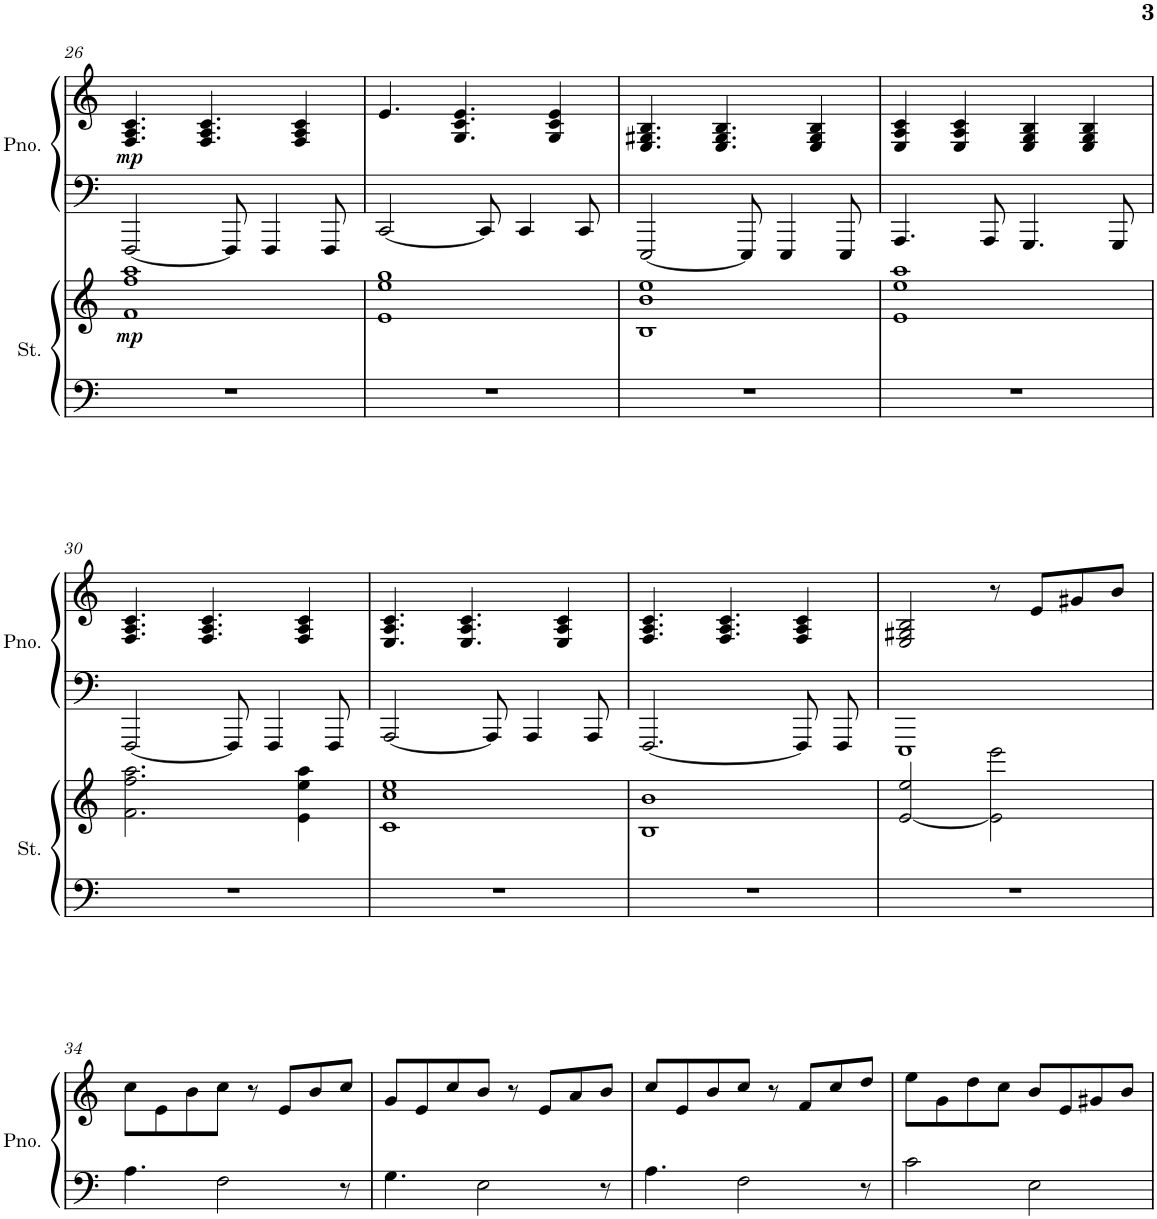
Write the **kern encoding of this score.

**kern	**dynam	**kern	**kern	**dynam
*part2	*part2	*part1	*part1	*part1
*staff3	*staff3	*staff2	*staff1	*staff1/2
*I"Strings	*	*I"Piano	*	*
*I'St.	*	*I'Pno.	*	*
!!LO:PB:g=z
*clefG2	*	*clefF4	*clefG2	*
*k[]	*	*k[]	*k[]	*
*M4/4	*	*M4/4	*M4/4	*
=26	=26	=26	=26	=26
!	!LO:DY:b	!	!	!LO:DY:b
1f 1ff 1aa	mp	[2FFF/	4.F/ 4.A/ 4.c/	mp
.	.	.	4.F/ 4.A/ 4.c/	.
.	.	8FFF/]	.	.
.	.	4FFF/	.	.
.	.	.	4F/ 4A/ 4c/	.
.	.	8FFF/	.	.
=27	=27	=27	=27	=27
1e 1ee 1gg	.	[2CC/	4.e/	.
.	.	.	4.G/ 4.c/ 4.e/	.
.	.	8CC/]	.	.
.	.	4CC/	.	.
.	.	.	4G/ 4c/ 4e/	.
.	.	8CC/	.	.
=28	=28	=28	=28	=28
1B 1b 1ee	.	[2EEE/	4.E/ 4.G#X/ 4.B/	.
.	.	.	4.E/ 4.G#/ 4.B/	.
.	.	8EEE/]	.	.
.	.	4EEE/	.	.
.	.	.	4E/ 4G#/ 4B/	.
.	.	8EEE/	.	.
=29	=29	=29	=29	=29
1e 1ee 1aa	.	4.AAA/	4E/ 4A/ 4c/	.
.	.	.	4E/ 4A/ 4c/	.
.	.	8AAA/	.	.
.	.	4.GGG/	4E/ 4G/ 4B/	.
.	.	.	4E/ 4G/ 4B/	.
.	.	8GGG/	.	.
!!LO:LB:g=z
=30	=30	=30	=30	=30
2.f\ 2.ff\ 2.aa\	.	[2FFF/	4.F/ 4.A/ 4.c/	.
.	.	.	4.F/ 4.A/ 4.c/	.
.	.	8FFF/]	.	.
.	.	4FFF/	.	.
4e\ 4ee\ 4aa\	.	.	4F/ 4A/ 4c/	.
.	.	8FFF/	.	.
=31	=31	=31	=31	=31
1c 1cc 1ee	.	[2AAA/	4.E/ 4.A/ 4.c/	.
.	.	.	4.E/ 4.A/ 4.c/	.
.	.	8AAA/]	.	.
.	.	4AAA/	.	.
.	.	.	4E/ 4A/ 4c/	.
.	.	8AAA/	.	.
=32	=32	=32	=32	=32
1B 1b	.	[2.FFF/	4.F/ 4.A/ 4.c/	.
.	.	.	4.F/ 4.A/ 4.c/	.
.	.	8FFF/L]	4F/ 4A/ 4c/	.
.	.	8FFF/J	.	.
=33	=33	=33	=33	=33
[2e/ 2ee/	.	1EEE	2E/ 2G#X/ 2B/	.
2e\] 2eee\	.	.	8r	.
.	.	.	8e/L	.
.	.	.	8g#X/	.
.	.	.	8b/J	.
!!LO:LB:g=z
=34	=34	=34	=34	=34
1r	.	4.A\	8cc\L	.
.	.	.	8e\	.
.	.	.	8b\	.
.	.	2F\	8cc\J	.
.	.	.	8r	.
.	.	.	8e/L	.
.	.	.	8b/	.
.	.	8r	8cc/J	.
=35	=35	=35	=35	=35
1r	.	4.G\	8g/L	.
.	.	.	8e/	.
.	.	.	8cc/	.
.	.	2E\	8b/J	.
.	.	.	8r	.
.	.	.	8e/L	.
.	.	.	8a/	.
.	.	8r	8b/J	.
=36	=36	=36	=36	=36
1r	.	4.A\	8cc/L	.
.	.	.	8e/	.
.	.	.	8b/	.
.	.	2F\	8cc/J	.
.	.	.	8r	.
.	.	.	8f/L	.
.	.	.	8cc/	.
.	.	8r	8dd/J	.
=37	=37	=37	=37	=37
1r	.	2c\	8ee\L	.
.	.	.	8g\	.
.	.	.	8dd\	.
.	.	.	8cc\J	.
.	.	2E\	8b/L	.
.	.	.	8e/	.
.	.	.	8g#X/	.
.	.	.	8b/J	.
=	=	=	=	=
*-	*-	*-	*-	*-
